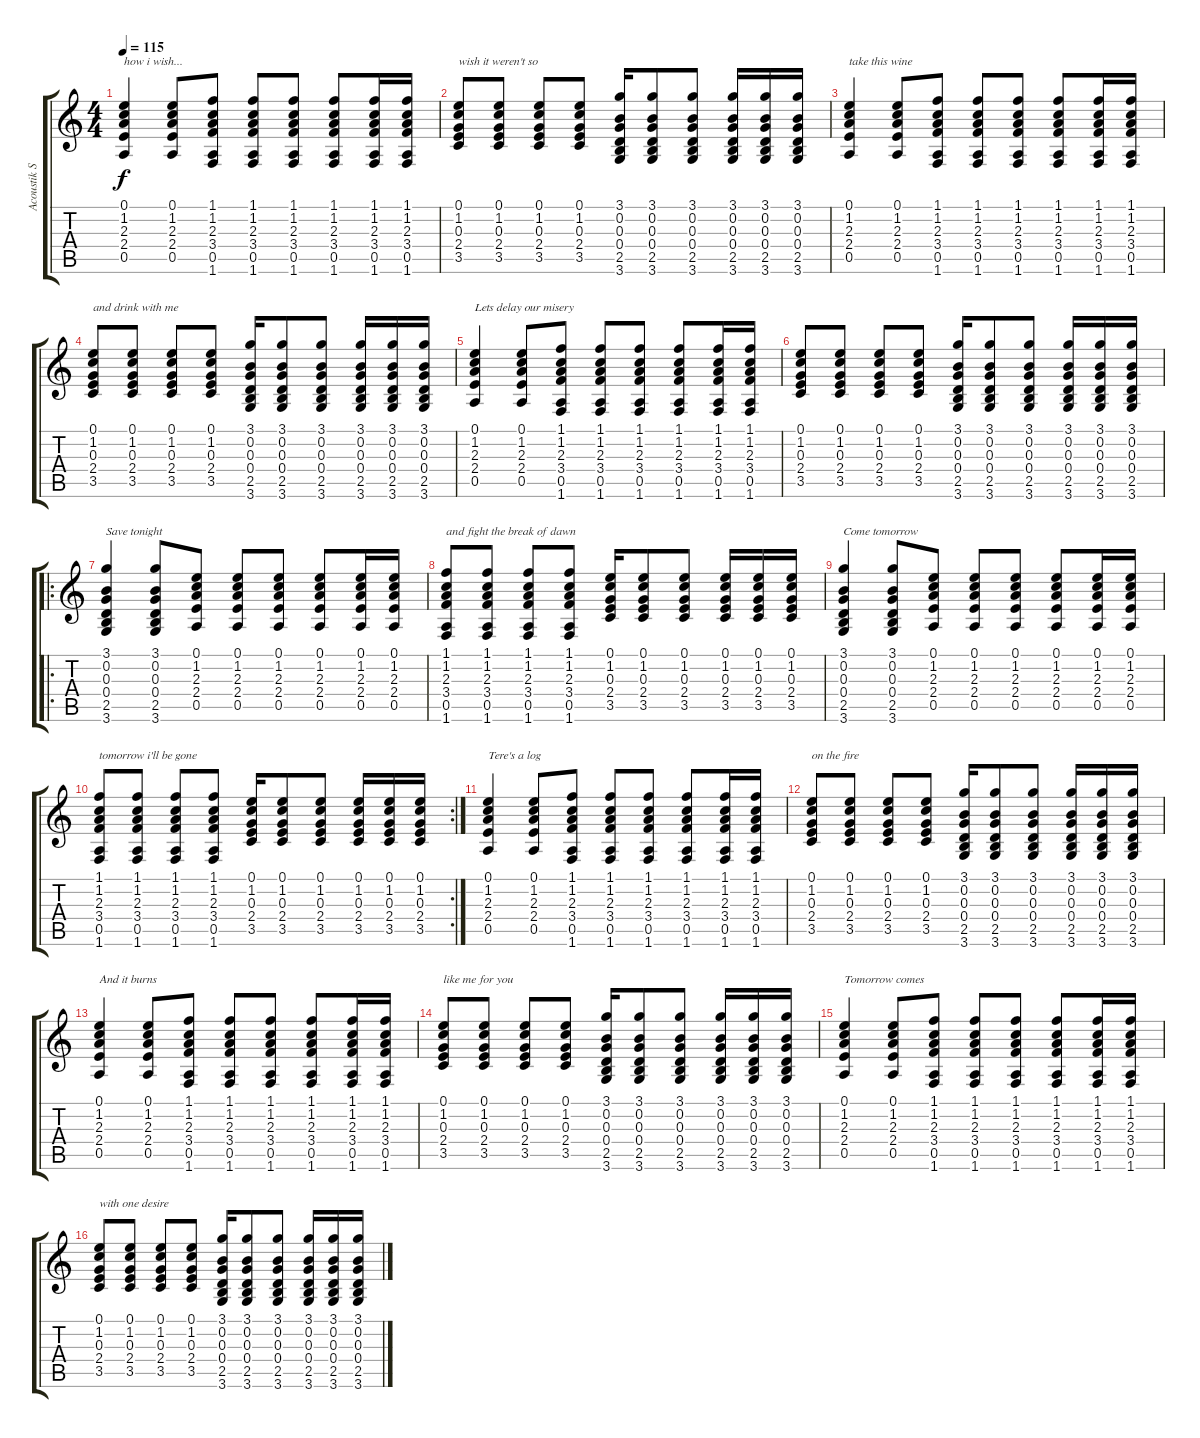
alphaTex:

\track ("Acoustik Session" "Acoustik S") {instrument acousticguitarsteel}
\staff {score tabs}
\tuning (E4 B3 G3 D3 A2 E2) {hide}
\ts (4 4)
\tempo 115
\clef g2
\ks c
(0.1 1.2 2.3 2.4 0.5).4{txt "how i wish..." dy f} (0.1 1.2 2.3 2.4 0.5).8 (1.1 1.2 2.3 3.4 0.5 1.6).8 (1.1 1.2 2.3 3.4 0.5 1.6).8 (1.1 1.2 2.3 3.4 0.5 1.6).8 (1.1 1.2 2.3 3.4 0.5 1.6).8 (1.1 1.2 2.3 3.4 0.5 1.6).16 (1.1 1.2 2.3 3.4 0.5 1.6).16 |
(0.1 1.2 0.3 2.4 3.5).8{txt "wish it weren't so"} (0.1 1.2 0.3 2.4 3.5).8 (0.1 1.2 0.3 2.4 3.5).8 (0.1 1.2 0.3 2.4 3.5).8 (3.1 0.2 0.3 0.4 2.5 3.6).16 (3.1 0.2 0.3 0.4 2.5 3.6).8 (3.1 0.2 0.3 0.4 2.5 3.6).8 (3.1 0.2 0.3 0.4 2.5 3.6).16 (3.1 0.2 0.3 0.4 2.5 3.6).16 (3.1 0.2 0.3 0.4 2.5 3.6).16 |
(0.1 1.2 2.3 2.4 0.5).4{txt "take this wine "} (0.1 1.2 2.3 2.4 0.5).8 (1.1 1.2 2.3 3.4 0.5 1.6).8 (1.1 1.2 2.3 3.4 0.5 1.6).8 (1.1 1.2 2.3 3.4 0.5 1.6).8 (1.1 1.2 2.3 3.4 0.5 1.6).8 (1.1 1.2 2.3 3.4 0.5 1.6).16 (1.1 1.2 2.3 3.4 0.5 1.6).16 |
(0.1 1.2 0.3 2.4 3.5).8{txt "and drink with me"} (0.1 1.2 0.3 2.4 3.5).8 (0.1 1.2 0.3 2.4 3.5).8 (0.1 1.2 0.3 2.4 3.5).8 (3.1 0.2 0.3 0.4 2.5 3.6).16 (3.1 0.2 0.3 0.4 2.5 3.6).8 (3.1 0.2 0.3 0.4 2.5 3.6).8 (3.1 0.2 0.3 0.4 2.5 3.6).16 (3.1 0.2 0.3 0.4 2.5 3.6).16 (3.1 0.2 0.3 0.4 2.5 3.6).16 |
(0.1 1.2 2.3 2.4 0.5).4{txt "Lets delay our misery"} (0.1 1.2 2.3 2.4 0.5).8 (1.1 1.2 2.3 3.4 0.5 1.6).8 (1.1 1.2 2.3 3.4 0.5 1.6).8 (1.1 1.2 2.3 3.4 0.5 1.6).8 (1.1 1.2 2.3 3.4 0.5 1.6).8 (1.1 1.2 2.3 3.4 0.5 1.6).16 (1.1 1.2 2.3 3.4 0.5 1.6).16 |
(0.1 1.2 0.3 2.4 3.5).8 (0.1 1.2 0.3 2.4 3.5).8 (0.1 1.2 0.3 2.4 3.5).8 (0.1 1.2 0.3 2.4 3.5).8 (3.1 0.2 0.3 0.4 2.5 3.6).16 (3.1 0.2 0.3 0.4 2.5 3.6).8 (3.1 0.2 0.3 0.4 2.5 3.6).8 (3.1 0.2 0.3 0.4 2.5 3.6).16 (3.1 0.2 0.3 0.4 2.5 3.6).16 (3.1 0.2 0.3 0.4 2.5 3.6).16 |
\ro
(3.1 0.2 0.3 0.4 2.5 3.6).4{txt "Save tonight"} (3.1 0.2 0.3 0.4 2.5 3.6).8 (0.1 1.2 2.3 2.4 0.5).8 (0.1 1.2 2.3 2.4 0.5).8 (0.1 1.2 2.3 2.4 0.5).8 (0.1 1.2 2.3 2.4 0.5).8 (0.1 1.2 2.3 2.4 0.5).16 (0.1 1.2 2.3 2.4 0.5).16 |
(1.1 1.2 2.3 3.4 0.5 1.6).8{txt "and fight the break of dawn"} (1.1 1.2 2.3 3.4 0.5 1.6).8 (1.1 1.2 2.3 3.4 0.5 1.6).8 (1.1 1.2 2.3 3.4 0.5 1.6).8 (0.1 1.2 0.3 2.4 3.5).16 (0.1 1.2 0.3 2.4 3.5).8 (0.1 1.2 0.3 2.4 3.5).8 (0.1 1.2 0.3 2.4 3.5).16 (0.1 1.2 0.3 2.4 3.5).16 (0.1 1.2 0.3 2.4 3.5).16 |
(3.1 0.2 0.3 0.4 2.5 3.6).4{txt "Come tomorrow"} (3.1 0.2 0.3 0.4 2.5 3.6).8 (0.1 1.2 2.3 2.4 0.5).8 (0.1 1.2 2.3 2.4 0.5).8 (0.1 1.2 2.3 2.4 0.5).8 (0.1 1.2 2.3 2.4 0.5).8 (0.1 1.2 2.3 2.4 0.5).16 (0.1 1.2 2.3 2.4 0.5).16 |
\rc 2
(1.1 1.2 2.3 3.4 0.5 1.6).8{txt "tomorrow i'll be gone"} (1.1 1.2 2.3 3.4 0.5 1.6).8 (1.1 1.2 2.3 3.4 0.5 1.6).8 (1.1 1.2 2.3 3.4 0.5 1.6).8 (0.1 1.2 0.3 2.4 3.5).16 (0.1 1.2 0.3 2.4 3.5).8 (0.1 1.2 0.3 2.4 3.5).8 (0.1 1.2 0.3 2.4 3.5).16 (0.1 1.2 0.3 2.4 3.5).16 (0.1 1.2 0.3 2.4 3.5).16 |
(0.1 1.2 2.3 2.4 0.5).4{txt "Tere's a log "} (0.1 1.2 2.3 2.4 0.5).8 (1.1 1.2 2.3 3.4 0.5 1.6).8 (1.1 1.2 2.3 3.4 0.5 1.6).8 (1.1 1.2 2.3 3.4 0.5 1.6).8 (1.1 1.2 2.3 3.4 0.5 1.6).8 (1.1 1.2 2.3 3.4 0.5 1.6).16 (1.1 1.2 2.3 3.4 0.5 1.6).16 |
(0.1 1.2 0.3 2.4 3.5).8{txt "on the fire"} (0.1 1.2 0.3 2.4 3.5).8 (0.1 1.2 0.3 2.4 3.5).8 (0.1 1.2 0.3 2.4 3.5).8 (3.1 0.2 0.3 0.4 2.5 3.6).16 (3.1 0.2 0.3 0.4 2.5 3.6).8 (3.1 0.2 0.3 0.4 2.5 3.6).8 (3.1 0.2 0.3 0.4 2.5 3.6).16 (3.1 0.2 0.3 0.4 2.5 3.6).16 (3.1 0.2 0.3 0.4 2.5 3.6).16 |
(0.1 1.2 2.3 2.4 0.5).4{txt "And it burns "} (0.1 1.2 2.3 2.4 0.5).8 (1.1 1.2 2.3 3.4 0.5 1.6).8 (1.1 1.2 2.3 3.4 0.5 1.6).8 (1.1 1.2 2.3 3.4 0.5 1.6).8 (1.1 1.2 2.3 3.4 0.5 1.6).8 (1.1 1.2 2.3 3.4 0.5 1.6).16 (1.1 1.2 2.3 3.4 0.5 1.6).16 |
(0.1 1.2 0.3 2.4 3.5).8{txt "like me for you"} (0.1 1.2 0.3 2.4 3.5).8 (0.1 1.2 0.3 2.4 3.5).8 (0.1 1.2 0.3 2.4 3.5).8 (3.1 0.2 0.3 0.4 2.5 3.6).16 (3.1 0.2 0.3 0.4 2.5 3.6).8 (3.1 0.2 0.3 0.4 2.5 3.6).8 (3.1 0.2 0.3 0.4 2.5 3.6).16 (3.1 0.2 0.3 0.4 2.5 3.6).16 (3.1 0.2 0.3 0.4 2.5 3.6).16 |
(0.1 1.2 2.3 2.4 0.5).4{txt "Tomorrow comes "} (0.1 1.2 2.3 2.4 0.5).8 (1.1 1.2 2.3 3.4 0.5 1.6).8 (1.1 1.2 2.3 3.4 0.5 1.6).8 (1.1 1.2 2.3 3.4 0.5 1.6).8 (1.1 1.2 2.3 3.4 0.5 1.6).8 (1.1 1.2 2.3 3.4 0.5 1.6).16 (1.1 1.2 2.3 3.4 0.5 1.6).16 |
(0.1 1.2 0.3 2.4 3.5).8{txt "with one desire"} (0.1 1.2 0.3 2.4 3.5).8 (0.1 1.2 0.3 2.4 3.5).8 (0.1 1.2 0.3 2.4 3.5).8 (3.1 0.2 0.3 0.4 2.5 3.6).16 (3.1 0.2 0.3 0.4 2.5 3.6).8 (3.1 0.2 0.3 0.4 2.5 3.6).8 (3.1 0.2 0.3 0.4 2.5 3.6).16 (3.1 0.2 0.3 0.4 2.5 3.6).16 (3.1 0.2 0.3 0.4 2.5 3.6).16
